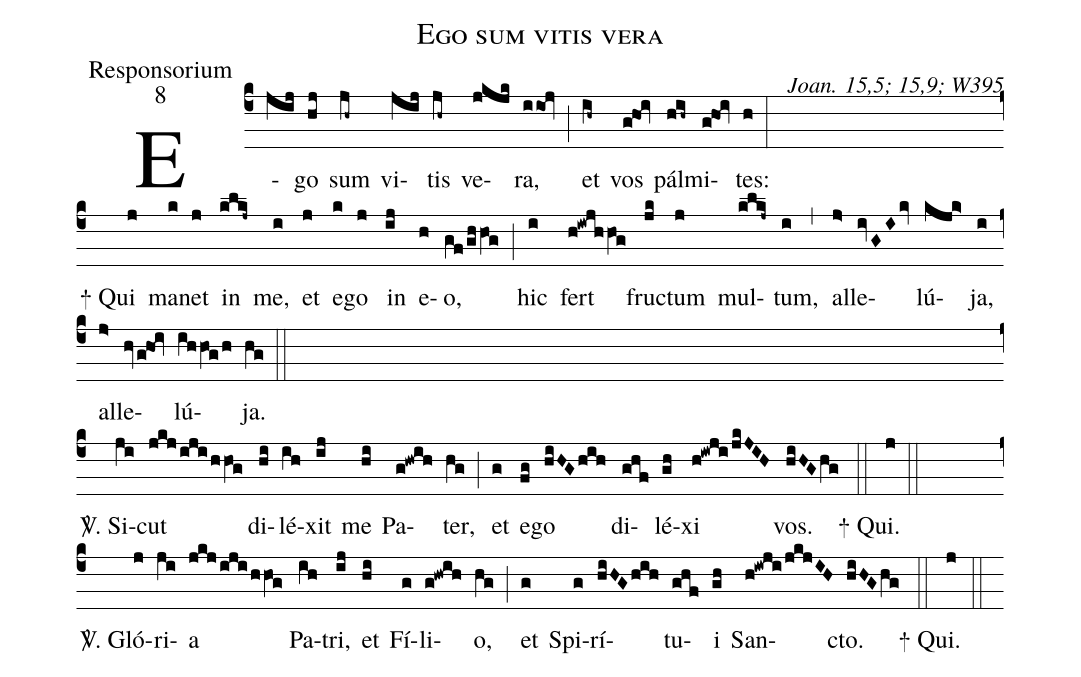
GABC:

name:Ego sum vitis vera;
office-part:Responsorium;
mode:8;
commentary:Joan. 15,5; 15,9; W395;
%%
(c4) E(jij)go(hj) sum(jh~) vi(jij)tis(jh~) ve(jkjk)ra,(i/ioj) (;)
et(ih~) vos(g!hoi) pál(hih~)mi(g!hoi)tes:(h) (:Z)

+ Qui(j) ma(k)net(j) in(klkj~) me,(i) et(j) e(k)go(j) in(ij) e(h)o,(gf/ghhVOg) (;)
hic(i) fert(h!iwjh/hVOg) fru(jk)ctum(j) mul(klkj~)tum,(i) (,)
al(j>)le(ivGIkv)lú(kjk>)ja,(i) al(j>)le(hvg!ho!iv)lú(ihhVOgh)ja.(hg) (::Z)

<sp>V/</sp>. Si(ji)cut(jkj/iji/hhVOg) di(hi)lé(ih)xit(ij) me(hi) Pa(g!hwih)ter,(hg) (;) et(g) e(fg)go(hiHGhih) di(ghf)lé(gh)xi(h!iwji/jkJIH) vos.(hiHGhg) (::)

+ Qui.(j)  (::Z)

<sp>V/</sp>. Gló(j)ri(ji)a(jkjijihhVOg) Pa(ih)tri,(ij) et(hi) Fí(g)li(g!hwih)o,(hg) (;) et(g) Spi(g)rí(hiHGhih)tu(ghf)i(gh) San(h!iwji/jkjIH)cto.(hiHGhg) (::)

+ Qui.(j) (::)
